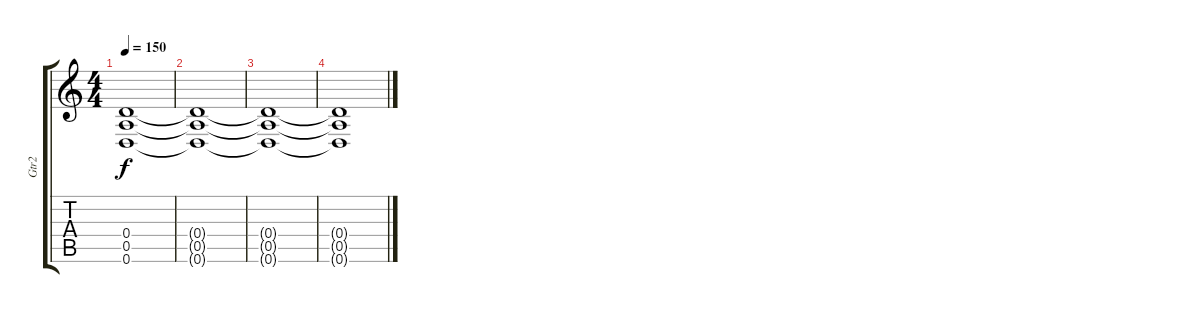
\track ("Gtr2" "Gtr2") {instrument distortionguitar}
\staff {score tabs}
\tuning (E4 B3 G3 D3 A2 D2) {hide}
\ts (4 4)
\tempo 150
\clef g2
\ks c
(0.4 0.5 0.6).1{dy f volume 0} |
(0.4{t} 0.5{t} 0.6{t}).1 |
(0.4{t} 0.5{t} 0.6{t}).1 |
(0.4{t} 0.5{t} 0.6{t}).1
